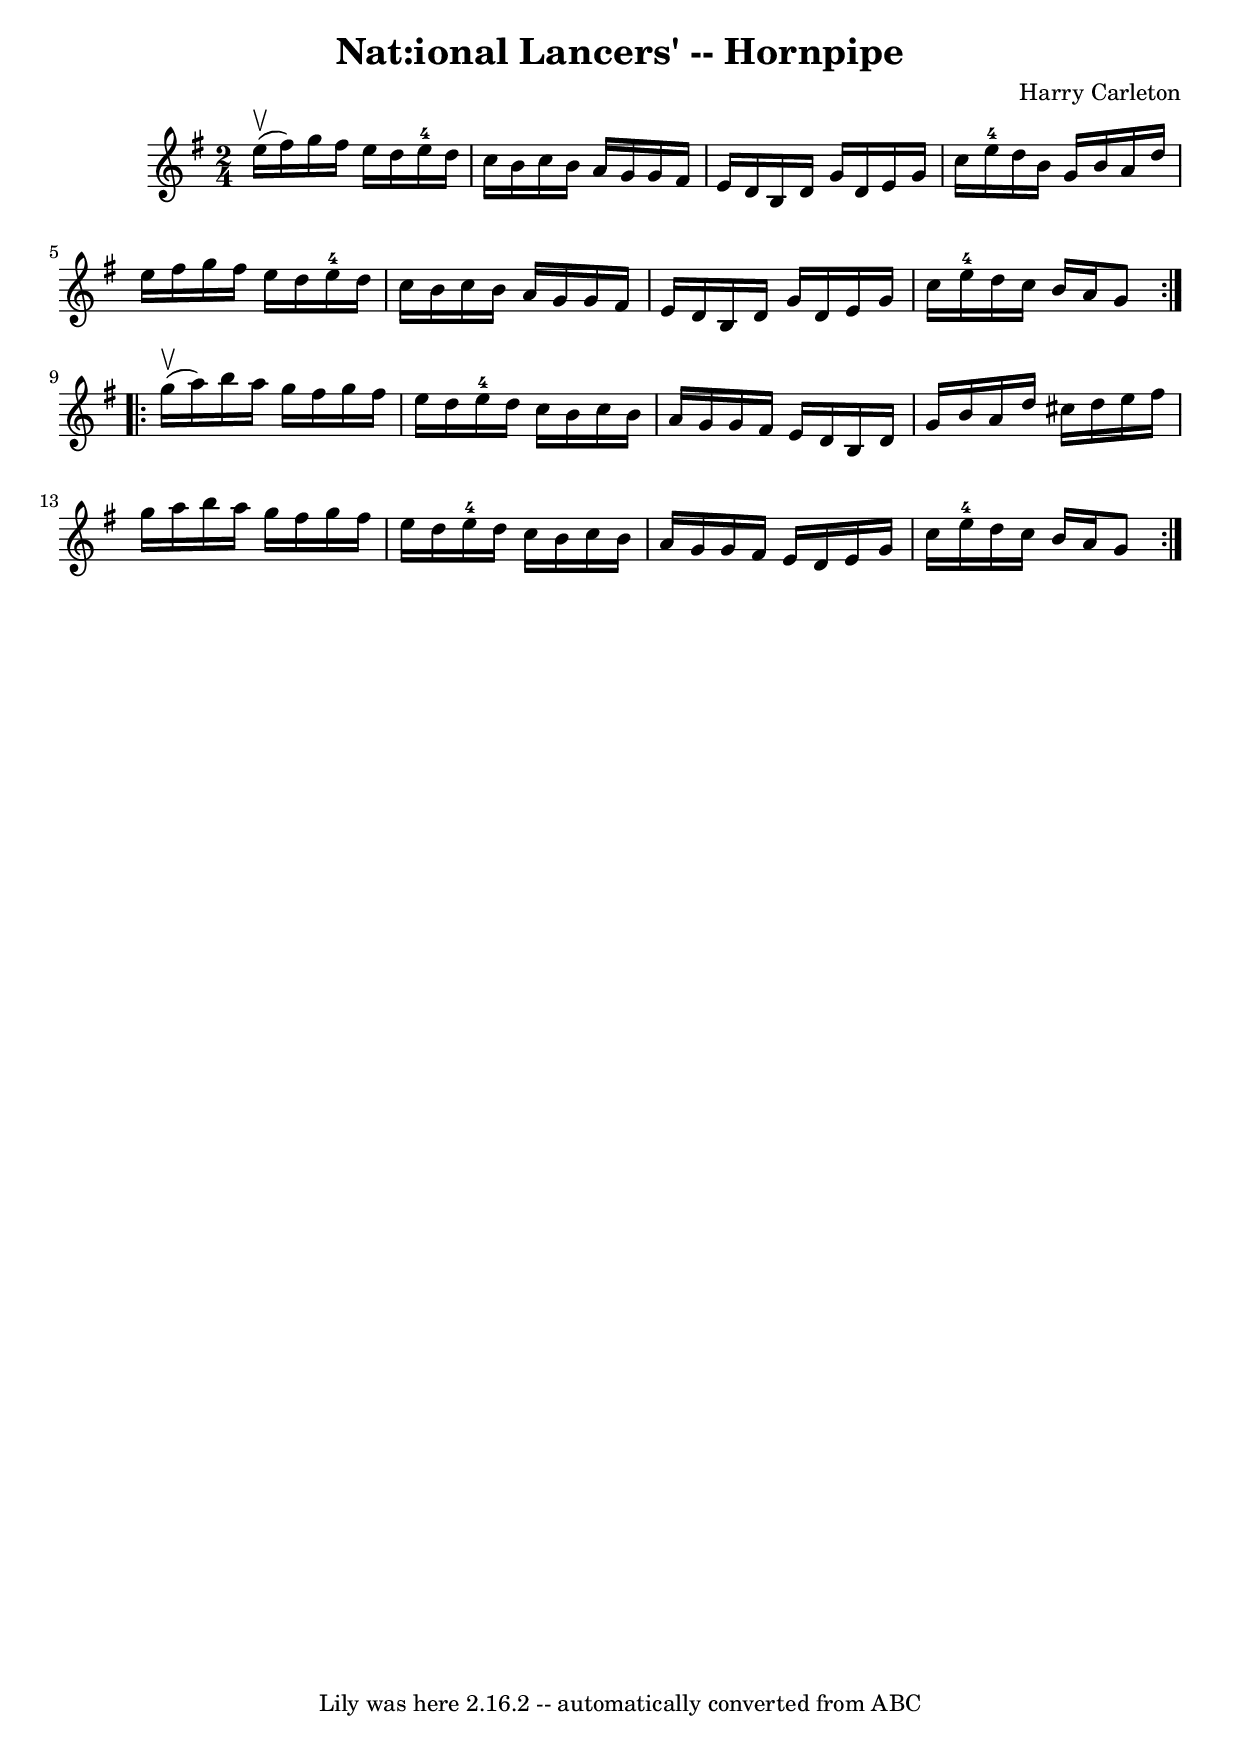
\version "2.7.40"
\include "Mammoth.ily"
\header {
	%% book = "Cole's 1000 Fiddle Tunes"
	composer = "Harry Carleton"
	crossRefNumber = "1"
	footnotes = ""
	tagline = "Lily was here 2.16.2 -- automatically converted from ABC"
	title = "Nat:ional Lancers' -- Hornpipe"
}
voicedefault =  {


\repeat volta 2 {
\time 2/4 
\key g \major e''16 (^\upbow fis''16) |
 g''16    
fis''16 e''16 d''16 e''16-4 d''16 c''16 b'16  |
   
c''16 b'16 a'16 g'16 g'16 fis'16 e'16 d'16  |
 b16 
 d'16 g'16 d'16 e'16 g'16 c''16 e''16-4 |
 d''16 
 b'16 g'16 b'16 a'16 d''16 e''16 fis''16  |
     
g''16 fis''16 e''16 d''16 e''16-4 d''16 c''16 b'16  
|
 c''16 b'16 a'16 g'16 g'16 fis'16 e'16 d'16  
|
 b16 d'16 g'16 d'16 e'16 g'16 c''16 e''16-4 
|
 d''16 c''16 b'16 a'16 g'8  }     \repeat volta 2 {     
g''16 (^\upbow a''16) |
 b''16 a''16 g''16 fis''16    
g''16 fis''16 e''16 d''16  |
 e''16-4 d''16 c''16    
b'16 c''16 b'16 a'16 g'16  |
 g'16 fis'16 e'16    
d'16 b16 d'16 g'16 b'16  |
 a'16 d''16 cis''16    
d''16 e''16 fis''16 g''16 a''16  |
 b''16 a''16    
g''16 fis''16 g''16 fis''16 e''16 d''16  |
 e''16-4   
d''16 c''16 b'16 c''16 b'16 a'16 g'16  |
 g'16    
fis'16 e'16 d'16 e'16 g'16 c''16 e''16-4 |
 d''16  
 c''16 b'16 a'16 g'8  }   
}

\score{
    <<

	\context Staff="default"
	{
	    \voicedefault 
	}

    >>
	\layout {
	}
	\midi {}
}
